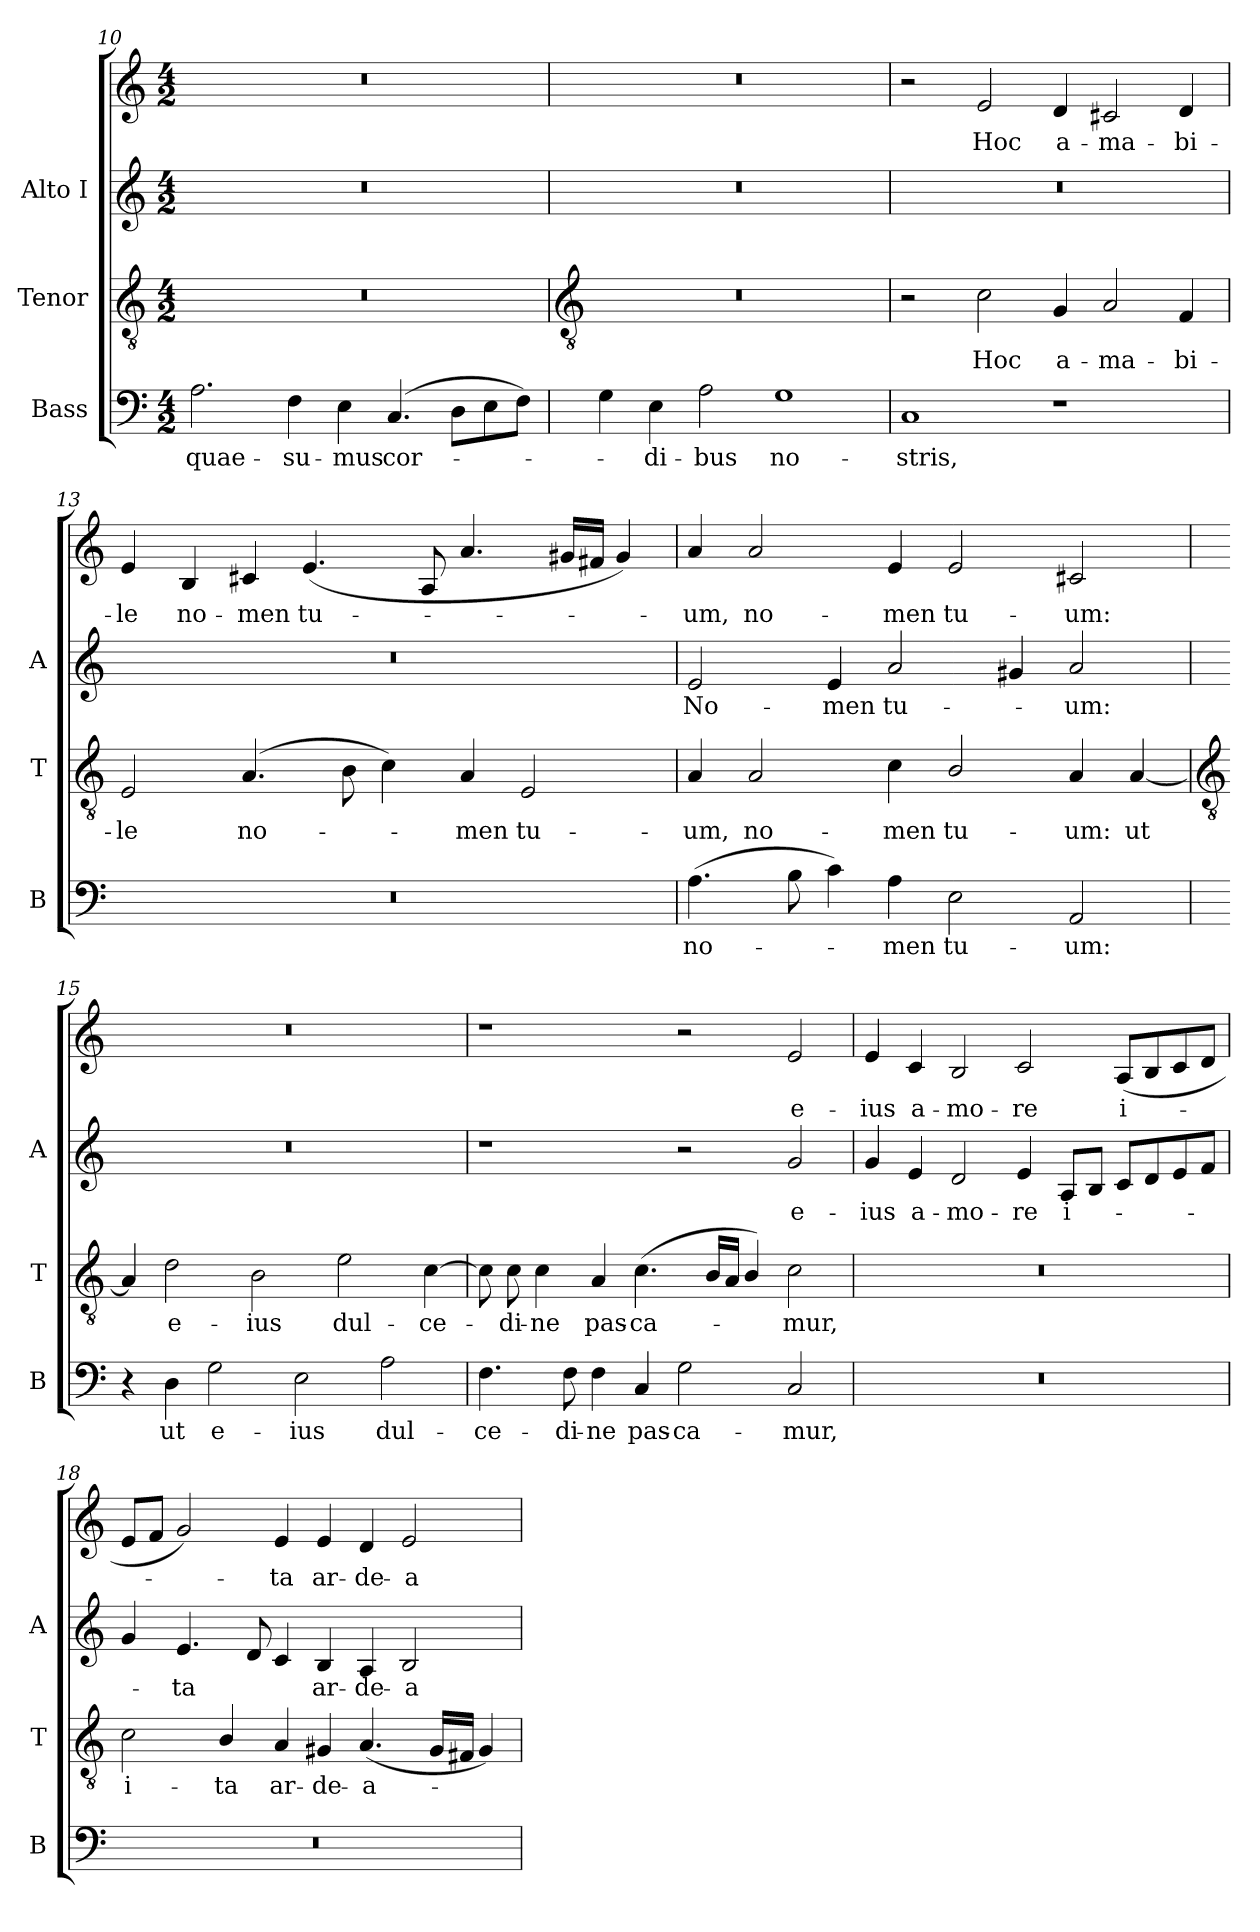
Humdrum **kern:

**kern	**text	**kern	**text	**kern	**text	**kern	**text
*part3	*part3	*part2	*part2	*part1	*part1	*part1	*part1
*staff4	*staff4	*staff3	*staff3	*staff2	*staff2	*staff1	*staff1
*I"Bass	*	*I"Tenor	*	*I"Alto I	*	*	*
*I'B	*	*I'T	*	*I'A	*	*	*
*clefF4	*	*clefGv2	*	*clefG2	*	*clefG2	*
*k[]	*	*k[]	*	*k[]	*	*k[]	*
*C:	*	*C:	*	*C:	*	*C:	*
*M4/2	*	*M4/2	*	*M4/2	*	*M4/2	*
=10	=10	=10	=10	=10	=10	=10	=10
!	!LO:LY:b	!	!	!	!	!	!
2.A	quae-	0r	.	0r	.	0r	.
!	!LO:LY:b	!	!	!	!	!	!
4F	-su-	.	.	.	.	.	.
!	!LO:LY:b	!	!	!	!	!	!
4E	-mus	.	.	.	.	.	.
!	!LO:LY:b	!	!	!	!	!	!
(>4.C	cor-	.	.	.	.	.	.
8DL	.	.	.	.	.	.	.
8E	.	.	.	.	.	.	.
8FJ)	.	.	.	.	.	.	.
!!LO:LB:g=z
=11	=11	=11	=11	=11	=11	=11	=11
*	*	*clefGv2	*	*	*	*	*
4G	.	0r	.	0r	.	0r	.
!	!LO:LY:b	!	!	!	!	!	!
4E	di-	.	.	.	.	.	.
!	!LO:LY:b	!	!	!	!	!	!
2A	-bus	.	.	.	.	.	.
!	!LO:LY:b	!	!	!	!	!	!
1G	no-	.	.	.	.	.	.
=12	=12	=12	=12	=12	=12	=12	=12
!	!LO:LY:b	!	!	!	!	!	!
1C	-stris,	2r	.	0r	.	2r	.
!	!	!	!LO:LY:b	!	!	!	!LO:LY:b
.	.	2c	Hoc	.	.	2e	Hoc
!	!	!	!LO:LY:b	!	!	!	!LO:LY:b
1r	.	4G	a-	.	.	4d	a-
!	!	!	!LO:LY:b	!	!	!	!LO:LY:b
.	.	2A	-ma-	.	.	2c#X	-ma-
!	!	!	!LO:LY:b	!	!	!	!LO:LY:b
.	.	4F	-bi-	.	.	4d	-bi-
=13	=13	=13	=13	=13	=13	=13	=13
!	!	!	!LO:LY:b	!	!	!	!LO:LY:b
0r	.	2E	-le	0r	.	4e	-le
!	!	!	!	!	!	!	!LO:LY:b
.	.	.	.	.	.	4B	no-
!	!	!	!LO:LY:b	!	!	!	!LO:LY:b
.	.	(>4.A	no-	.	.	4c#X	-men
!	!	!	!	!	!	!	!LO:LY:b
.	.	.	.	.	.	(<4.e	tu-
.	.	8B	.	.	.	.	.
.	.	4c)	.	.	.	.	.
.	.	.	.	.	.	8A	.
!	!	!	!LO:LY:b	!	!	!	!
.	.	4A	men	.	.	4.a	.
!	!	!	!LO:LY:b	!	!	!	!
.	.	2E	tu-	.	.	.	.
.	.	.	.	.	.	16g#XLL	.
.	.	.	.	.	.	16f#XJJ	.
.	.	.	.	.	.	4g#)	.
=14	=14	=14	=14	=14	=14	=14	=14
!	!LO:LY:b	!	!LO:LY:b	!	!LO:LY:b	!	!LO:LY:b
(>4.A	no-	4A	-um,	2e	No-	4a	um,
!	!	!	!LO:LY:b	!	!	!	!LO:LY:b
.	.	2A	no-	.	.	2a	no-
8B	.	.	.	.	.	.	.
!	!	!	!	!	!LO:LY:b	!	!
4c)	.	.	.	4e	-men	.	.
!	!LO:LY:b	!	!LO:LY:b	!	!LO:LY:b	!	!LO:LY:b
4A	men	4c	-men	2a	tu-	4e	-men
!	!LO:LY:b	!	!LO:LY:b	!	!	!	!LO:LY:b
2E	tu-	2B/	tu-	.	.	2e	tu-
.	.	.	.	4g#X	.	.	.
!	!LO:LY:b	!	!LO:LY:b	!	!LO:LY:b	!	!LO:LY:b
2AA	-um:	4A	-um:	2a	um:	2c#X	-um:
!	!	!	!LO:LY:b	!	!	!	!
.	.	[4A	ut	.	.	.	.
!!LO:LB:g=z
=15	=15	=15	=15	=15	=15	=15	=15
*	*	*clefGv2	*	*	*	*	*
4r	.	4A]	.	0r	.	0r	.
!	!LO:LY:b	!	!LO:LY:b	!	!	!	!
4D	ut	2d	e-	.	.	.	.
!	!LO:LY:b	!	!	!	!	!	!
2G	e-	.	.	.	.	.	.
!	!	!	!LO:LY:b	!	!	!	!
.	.	2B	-ius	.	.	.	.
!	!LO:LY:b	!	!	!	!	!	!
2E	-ius	.	.	.	.	.	.
!	!	!	!LO:LY:b	!	!	!	!
.	.	2e	dul-	.	.	.	.
!	!LO:LY:b	!	!	!	!	!	!
2A	dul-	.	.	.	.	.	.
!	!	!	!LO:LY:b	!	!	!	!
.	.	[4c	-ce-	.	.	.	.
=16	=16	=16	=16	=16	=16	=16	=16
!	!LO:LY:b	!	!	!	!	!	!
4.F	-ce-	8c]	.	1r	.	1r	.
!	!	!	!LO:LY:b	!	!	!	!
.	.	8c	di-	.	.	.	.
!	!	!	!LO:LY:b	!	!	!	!
.	.	4c	-ne	.	.	.	.
!	!LO:LY:b	!	!	!	!	!	!
8F	-di-	.	.	.	.	.	.
!	!LO:LY:b	!	!LO:LY:b	!	!	!	!
4F	-ne	4A	pas-	.	.	.	.
!	!LO:LY:b	!	!LO:LY:b	!	!	!	!
4C	pas-	(<4.c	-ca-	.	.	.	.
!	!LO:LY:b	!	!	!	!	!	!
2G	-ca-	.	.	2r	.	2r	.
.	.	16BLL	.	.	.	.	.
.	.	16AJJ	.	.	.	.	.
.	.	4B/)	.	.	.	.	.
!	!LO:LY:b	!	!LO:LY:b	!	!LO:LY:b	!	!LO:LY:b
2C	-mur,	2c	mur,	2g	-e-	2e	e-
=17	=17	=17	=17	=17	=17	=17	=17
!	!	!	!	!	!LO:LY:b	!	!LO:LY:b
0r	.	0r	.	4g	ius	4e	-ius
!	!	!	!	!	!LO:LY:b	!	!LO:LY:b
.	.	.	.	4e	a-	4c	a-
!	!	!	!	!	!LO:LY:b	!	!LO:LY:b
.	.	.	.	2d	-mo-	2B	-mo-
!	!	!	!	!	!LO:LY:b	!	!LO:LY:b
.	.	.	.	4e	-re	2c	-re
!	!	!	!	!	!LO:LY:b	!	!
.	.	.	.	8AL	i-	.	.
.	.	.	.	8BJ	.	.	.
!	!	!	!	!	!	!	!LO:LY:b
.	.	.	.	8cL	.	(<8AL	i-
.	.	.	.	8d	.	8B	.
.	.	.	.	8e	.	8c	.
.	.	.	.	8fJ	.	8dJ	.
=18	=18	=18	=18	=18	=18	=18	=18
!	!	!	!LO:LY:b	!	!	!	!
0r	.	2c	i-	4g	.	8eL	.
.	.	.	.	.	.	8fJ	.
!	!	!	!	!	!LO:LY:b	!	!
.	.	.	.	4.e	-ta	2g)	.
!	!	!	!LO:LY:b	!	!	!	!
.	.	4B/	-ta	.	.	.	.
.	.	.	.	8d	.	.	.
!	!	!	!LO:LY:b	!	!	!	!LO:LY:b
.	.	4A	ar-	4c	.	4e	ta
!	!	!	!LO:LY:b	!	!LO:LY:b	!	!LO:LY:b
.	.	4G#X	-de-	4B	ar-	4e	ar-
!	!	!	!LO:LY:b	!	!LO:LY:b	!	!LO:LY:b
.	.	(<4.A	-a-	4A	-de-	4d	-de-
!	!	!	!	!	!LO:LY:b	!	!LO:LY:b
.	.	.	.	2B	-a-	2e	-a-
.	.	16G#LL	.	.	.	.	.
.	.	16F#XJJ	.	.	.	.	.
.	.	4G#)	.	.	.	.	.
=	=	=	=	=	=	=	=
*-	*-	*-	*-	*-	*-	*-	*-
